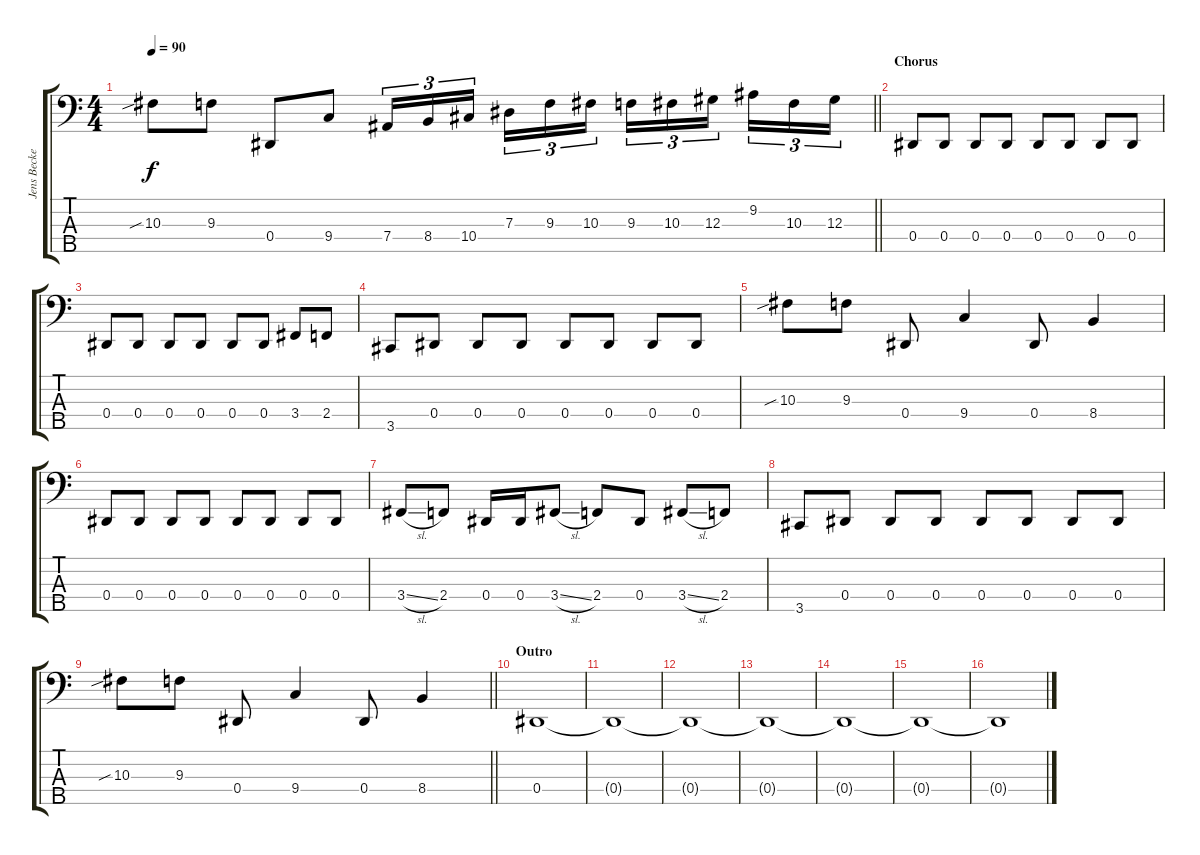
\track ("Jens Becker" "Jens Becke") {instrument electricbasspick}
\staff {score tabs}
\tuning (Gb2 Db2 Ab1 Eb1 Bb0) {hide}
\ts (4 4)
\tempo 90
\clef f4
\barLineRight lightlight
\ks c
10.3{sib}.8{dy f} 9.3.8 0.4.8 9.4.8 7.4.16{tu (3 2)} 8.4.16{tu (3 2)} 10.4.16{tu (3 2) beam splitsecondary} 7.3.16{tu (3 2)} 9.3.16{tu (3 2)} 10.3.16{tu (3 2)} 9.3.16{tu (3 2)} 10.3.16{tu (3 2)} 12.3.16{tu (3 2) beam splitsecondary} 9.2.16{tu (3 2)} 10.3.16{tu (3 2)} 12.3.16{tu (3 2)} |
\section ("" "Chorus")
0.4.8 0.4.8 0.4.8 0.4.8 0.4.8 0.4.8 0.4.8 0.4.8 |
0.4.8 0.4.8 0.4.8 0.4.8 0.4.8 0.4.8 3.4.8 2.4.8 |
3.5.8 0.4.8 0.4.8 0.4.8 0.4.8 0.4.8 0.4.8 0.4.8 |
10.3{sib}.8 9.3.8 0.4.8 9.4.4 0.4.8 8.4.4 |
0.4.8 0.4.8 0.4.8 0.4.8 0.4.8 0.4.8 0.4.8 0.4.8 |
3.4{sl}.8 2.4.8 0.4.16 0.4.16 3.4{sl}.8 2.4.8 0.4.8 3.4{sl}.8 2.4.8 |
3.5.8 0.4.8 0.4.8 0.4.8 0.4.8 0.4.8 0.4.8 0.4.8 |
\barLineRight lightlight
10.3{sib}.8 9.3.8 0.4.8 9.4.4 0.4.8 8.4.4 |
\section ("" "Outro")
0.4.1 |
0.4{t}.1 |
0.4{t}.1 |
0.4{t}.1 |
0.4{t}.1 |
0.4{t}.1 |
0.4{t}.1
